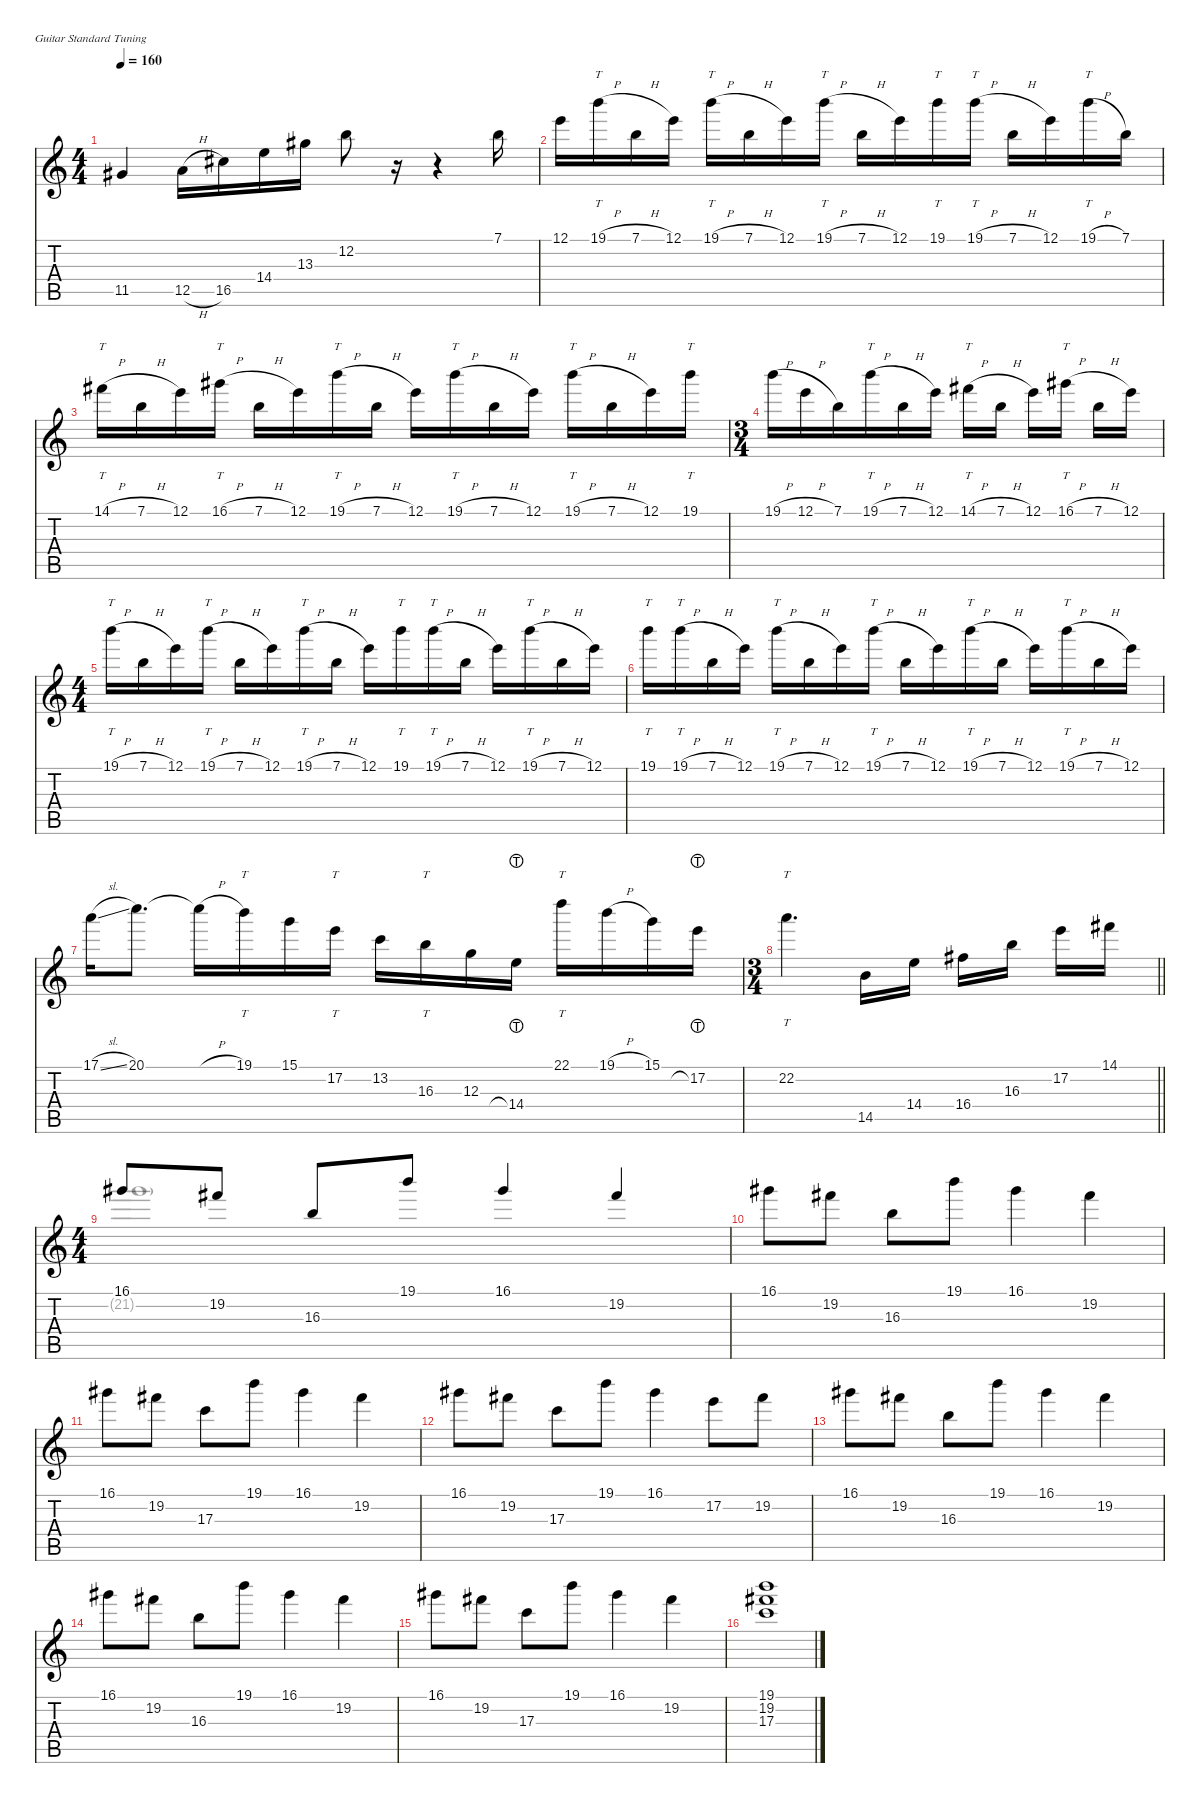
\defaultSystemsLayout 4
\hideDynamics
\bracketExtendMode nobrackets
\singleTrackTrackNamePolicy hidden
\multiTrackTrackNamePolicy hidden
\firstSystemTrackNameMode fullname
\otherSystemsTrackNameOrientation horizontal
\track ("Guitar 1" "el.guit.") {instrument electricguitarclean}
\staff {score tabs}
\tuning (E4 B3 G3 D3 A2 E2)
\voice
\ts (4 4)
\beaming (8 2 2 2 2)
\tempo 160
\clef g2
\ks c
11.5{acc #}.4{dy f beam Up} 12.5{h}.16{beam Down} 16.5{acc #}.16{beam Down} 14.4.16{beam Down} 13.3{acc #}.16{beam Down} 12.2.8{beam Down} r.16{beam Down} r.4{beam Down} 7.1.16{beam Down} |
12.1.16{beam Down} 19.1{h}.16{tt beam Down} 7.1{h}.16{beam Down} 12.1.16{beam Down} 19.1{h}.16{tt beam Down} 7.1{h}.16{beam Down} 12.1.16{beam Down} 19.1{h}.16{tt beam Down} 7.1{h}.16{beam Down} 12.1.16{beam Down} 19.1.16{tt beam Down} 19.1{h}.16{tt beam Down} 7.1{h}.16{beam Down} 12.1.16{beam Down} 19.1{h}.16{tt beam Down} 7.1.16{beam Down} |
14.1{h acc #}.16{tt beam Down} 7.1{h}.16{beam Down} 12.1.16{beam Down} 16.1{h acc #}.16{tt beam Down} 7.1{h}.16{beam Down} 12.1.16{beam Down} 19.1{h}.16{tt beam Down} 7.1{h}.16{beam Down} 12.1.16{beam Down} 19.1{h}.16{tt beam Down} 7.1{h}.16{beam Down} 12.1.16{beam Down} 19.1{h}.16{tt beam Down} 7.1{h}.16{beam Down} 12.1.16{beam Down} 19.1.16{tt beam Down} |
\ts (3 4)
\beaming (8 3 1 1 1)
19.1{h}.16{beam Down} 12.1{h}.16{beam Down} 7.1.16{beam Down} 19.1{h}.16{tt beam Down} 7.1{h}.16{beam Down} 12.1.16{beam Down} 14.1{h acc #}.16{tt beam Down} 7.1{h}.16{beam Down} 12.1.16{beam Down} 16.1{h acc #}.16{tt beam Down} 7.1{h}.16{beam Down} 12.1.16{beam Down} |
\ts (4 4)
\beaming (8 2 2 2 2)
19.1{h}.16{tt beam Down} 7.1{h}.16{beam Down} 12.1.16{beam Down} 19.1{h}.16{tt beam Down} 7.1{h}.16{beam Down} 12.1.16{beam Down} 19.1{h}.16{tt beam Down} 7.1{h}.16{beam Down} 12.1.16{beam Down} 19.1.16{tt beam Down} 19.1{h}.16{tt beam Down} 7.1{h}.16{beam Down} 12.1.16{beam Down} 19.1{h}.16{tt beam Down} 7.1{h}.16{beam Down} 12.1.16{beam Down} |
19.1.16{tt beam Down} 19.1{h}.16{tt beam Down} 7.1{h}.16{beam Down} 12.1.16{beam Down} 19.1{h}.16{tt beam Down} 7.1{h}.16{beam Down} 12.1.16{beam Down} 19.1{h}.16{tt beam Down} 7.1{h}.16{beam Down} 12.1.16{beam Down} 19.1{h}.16{tt beam Down} 7.1{h}.16{beam Down} 12.1.16{beam Down} 19.1{h}.16{tt beam Down} 7.1{h}.16{beam Down} 12.1.16{beam Down} |
17.1{sl}.16{beam Down} 20.1.8{d beam Down} 20.1{h t}.16{beam Down} 19.1.16{tt beam Down} 15.1.16{beam Down} 17.2.16{tt beam Down} 13.2.16{beam Down} 16.3.16{tt beam Down} 12.3.16{beam Down} 14.4{lht}.16{beam Down} 22.1.16{tt beam Down} 19.1{h}.16{beam Down} 15.1.16{beam Down} 17.2{lht}.16{beam Down} |
\ts (3 4)
\beaming (8 3 1 1 1)
\barLineRight lightlight
22.2.4{tt d beam Down} 14.5.16{beam Down} 14.4.16{beam Down} 16.4{acc #}.16{beam Down} 16.3.16{beam Down} 17.2.16{beam Down} 14.1{acc #}.16{beam Down} |
\ts (4 4)
\beaming (8 2 2 2 2)
16.1{acc #}.8{dy fff instrument electricguitarclean beam Up} 19.2{acc #}.8{dy f beam Up} 16.3.8{beam Up} 19.1.8{beam Up} 16.1{acc #}.4{beam Up} 19.2{acc #}.4{beam Up} |
16.1{acc #}.8{beam Down} 19.2{acc #}.8{beam Down} 16.3.8{dy mp beam Down} 19.1.8{dy f beam Down} 16.1{acc #}.4{beam Down} 19.2{acc #}.4{beam Down} |
16.1{acc #}.8{beam Down} 19.2{acc #}.8{beam Down} 17.3.8{dy mp beam Down} 19.1.8{dy f beam Down} 16.1{acc #}.4{beam Down} 19.2{acc #}.4{beam Down} |
16.1{acc #}.8{beam Down} 19.2{acc #}.8{beam Down} 17.3.8{dy mp beam Down} 19.1.8{dy f beam Down} 16.1{acc #}.4{beam Down} 17.2.8{beam Down} 19.2{acc #}.8{beam Down} |
16.1{acc #}.8{beam Down} 19.2{acc #}.8{beam Down} 16.3.8{dy mp beam Down} 19.1.8{dy f beam Down} 16.1{acc #}.4{beam Down} 19.2{acc #}.4{beam Down} |
16.1{acc #}.8{beam Down} 19.2{acc #}.8{beam Down} 16.3.8{dy p beam Down} 19.1.8{dy f beam Down} 16.1{acc #}.4{beam Down} 19.2{acc #}.4{beam Down} |
16.1{acc #}.8{beam Down} 19.2{acc #}.8{beam Down} 17.3.8{dy mp beam Down} 19.1.8{dy f beam Down} 16.1{acc #}.4{beam Down} 19.2{acc #}.4{beam Down} |
(19.1 19.2{acc #} 17.3).1{beam Down}
\voice
\clef g2
\ottava regular
\simile none
\ks c
|
|
|
|
|
|
|
\barLineRight lightlight
|
21.2{g acc #}.1{beam Down} |
|
|
|
|
|
|
